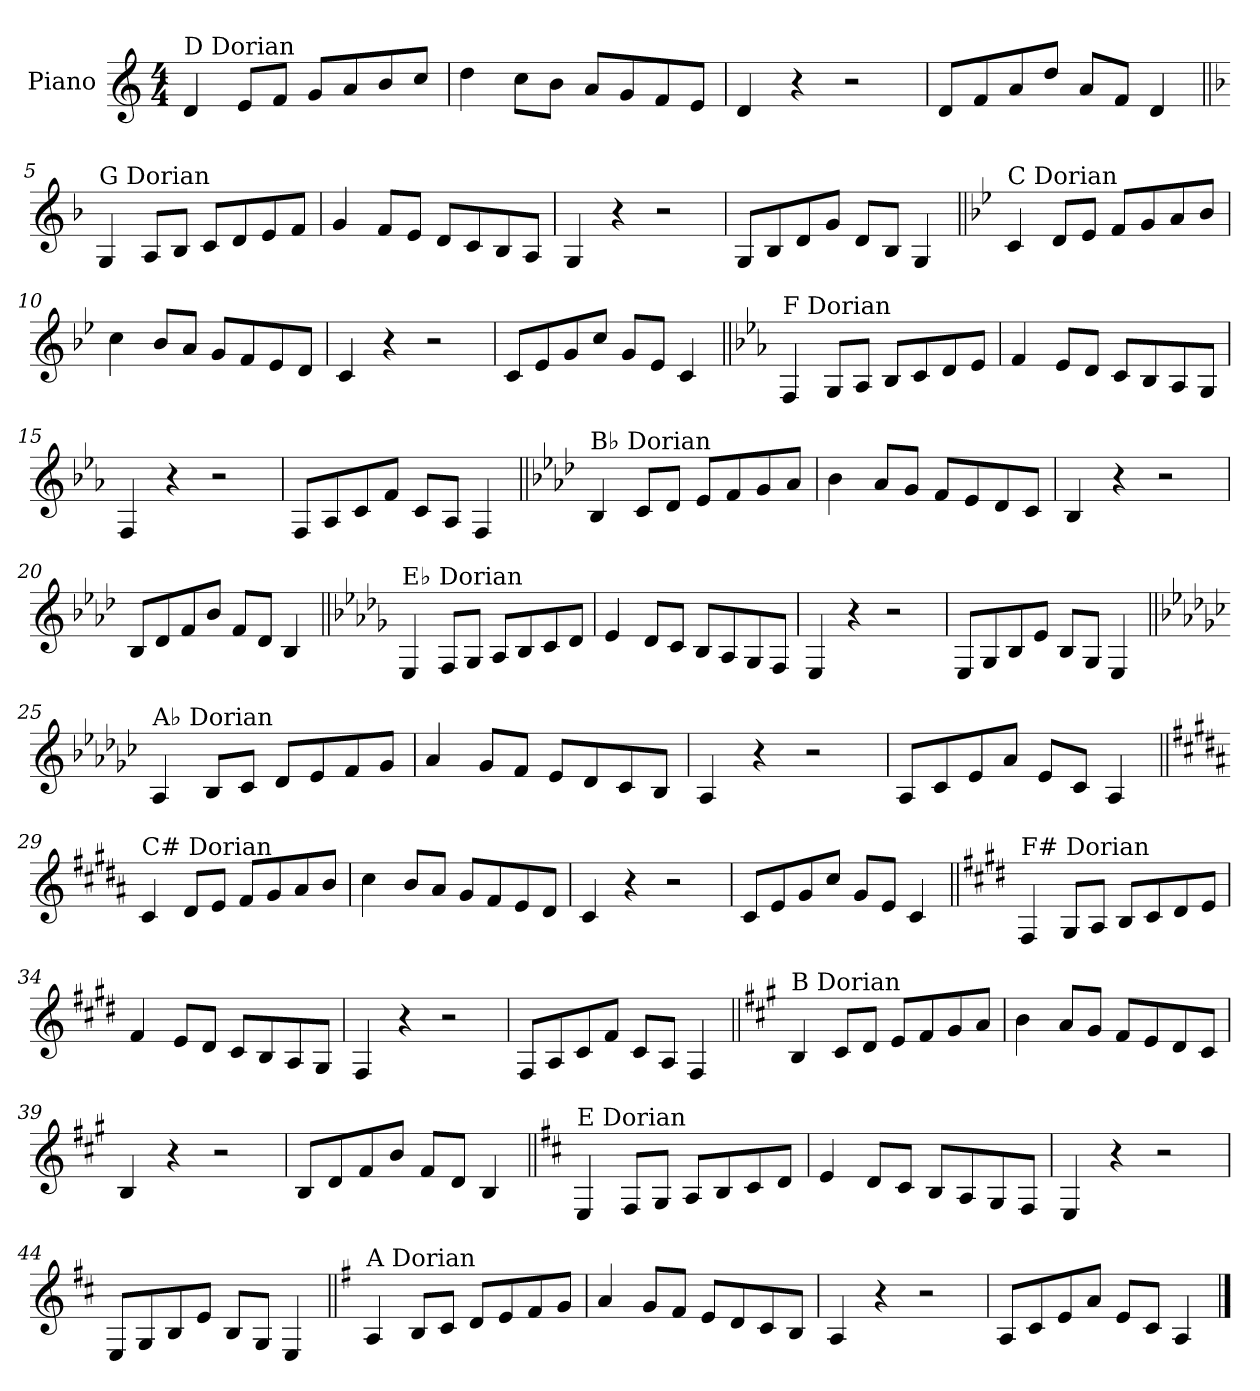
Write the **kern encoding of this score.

**kern
*part1
*staff1
*I"Piano
*I'Pno.
*clefG2
*k[]
*M4/4
=1
!LO:TX:a:t=D Dorian
4d/
8e/L
8f/J
8g/L
8a/
8b/
8cc/J
=2
4dd\
8cc\L
8b\J
8a/L
8g/
8f/
8e/J
=3
4d/
4r
2r
=4
8d/L
8f/
8a/
8dd/J
8a/L
8f/J
4d/
!!LO:LB:g=z
=5||
*k[b-]
!LO:TX:a:t=G Dorian
4G/
8A/L
8B-/J
8c/L
8d/
8e/
8f/J
=6
4g/
8f/L
8e/J
8d/L
8c/
8B-/
8A/J
=7
4G/
4r
2r
=8
8G/L
8B-/
8d/
8g/J
8d/L
8B-/J
4G/
!!LO:LB:g=z
=9||
*k[b-e-]
!LO:TX:a:t=C Dorian
4c/
8d/L
8e-/J
8f/L
8g/
8a/
8b-/J
=10
4cc\
8b-/L
8a/J
8g/L
8f/
8e-/
8d/J
=11
4c/
4r
2r
=12
8c/L
8e-/
8g/
8cc/J
8g/L
8e-/J
4c/
!!LO:LB:g=z
=13||
*k[b-e-a-]
!LO:TX:a:t=F Dorian
4F/
8G/L
8A-/J
8B-/L
8c/
8d/
8e-/J
=14
4f/
8e-/L
8d/J
8c/L
8B-/
8A-/
8G/J
=15
4F/
4r
2r
=16
8F/L
8A-/
8c/
8f/J
8c/L
8A-/J
4F/
!!LO:LB:g=z
=17||
*k[b-e-a-d-]
!LO:TX:a:t=B♭ Dorian
4B-/
8c/L
8d-/J
8e-/L
8f/
8g/
8a-/J
=18
4b-\
8a-/L
8g/J
8f/L
8e-/
8d-/
8c/J
=19
4B-/
4r
2r
=20
8B-/L
8d-/
8f/
8b-/J
8f/L
8d-/J
4B-/
!!LO:LB:g=z
=21||
*k[b-e-a-d-g-]
!LO:TX:a:t=E♭ Dorian
4E-/
8F/L
8G-/J
8A-/L
8B-/
8c/
8d-/J
=22
4e-/
8d-/L
8c/J
8B-/L
8A-/
8G-/
8F/J
=23
4E-/
4r
2r
=24
8E-/L
8G-/
8B-/
8e-/J
8B-/L
8G-/J
4E-/
!!LO:LB:g=z
=25||
*k[b-e-a-d-g-c-]
!LO:TX:a:t=A♭ Dorian
4A-/
8B-/L
8c-/J
8d-/L
8e-/
8f/
8g-/J
=26
4a-/
8g-/L
8f/J
8e-/L
8d-/
8c-/
8B-/J
=27
4A-/
4r
2r
=28
8A-/L
8c-/
8e-/
8a-/J
8e-/L
8c-/J
4A-/
!!LO:LB:g=z
=29||
*k[f#c#g#d#a#]
!LO:TX:a:t=C# Dorian
4c#/
8d#/L
8e/J
8f#/L
8g#/
8a#/
8b/J
=30
4cc#\
8b/L
8a#/J
8g#/L
8f#/
8e/
8d#/J
=31
4c#/
4r
2r
=32
8c#/L
8e/
8g#/
8cc#/J
8g#/L
8e/J
4c#/
!!LO:LB:g=z
=33||
*k[f#c#g#d#]
!LO:TX:a:t=F# Dorian
4F#/
8G#/L
8A/J
8B/L
8c#/
8d#/
8e/J
=34
4f#/
8e/L
8d#/J
8c#/L
8B/
8A/
8G#/J
=35
4F#/
4r
2r
=36
8F#/L
8A/
8c#/
8f#/J
8c#/L
8A/J
4F#/
!!LO:LB:g=z
=37||
*k[f#c#g#]
!LO:TX:a:t=B Dorian
4B/
8c#/L
8d/J
8e/L
8f#/
8g#/
8a/J
=38
4b\
8a/L
8g#/J
8f#/L
8e/
8d/
8c#/J
=39
4B/
4r
2r
=40
8B/L
8d/
8f#/
8b/J
8f#/L
8d/J
4B/
!!LO:LB:g=z
=41||
*k[f#c#]
!LO:TX:a:t=E Dorian
4E/
8F#/L
8G/J
8A/L
8B/
8c#/
8d/J
=42
4e/
8d/L
8c#/J
8B/L
8A/
8G/
8F#/J
=43
4E/
4r
2r
=44
8E/L
8G/
8B/
8e/J
8B/L
8G/J
4E/
!!LO:LB:g=z
=45||
*k[f#]
!LO:TX:a:t=A Dorian
4A/
8B/L
8c/J
8d/L
8e/
8f#/
8g/J
=46
4a/
8g/L
8f#/J
8e/L
8d/
8c/
8B/J
=47
4A/
4r
2r
=48
8A/L
8c/
8e/
8a/J
8e/L
8c/J
4A/
==
*-
